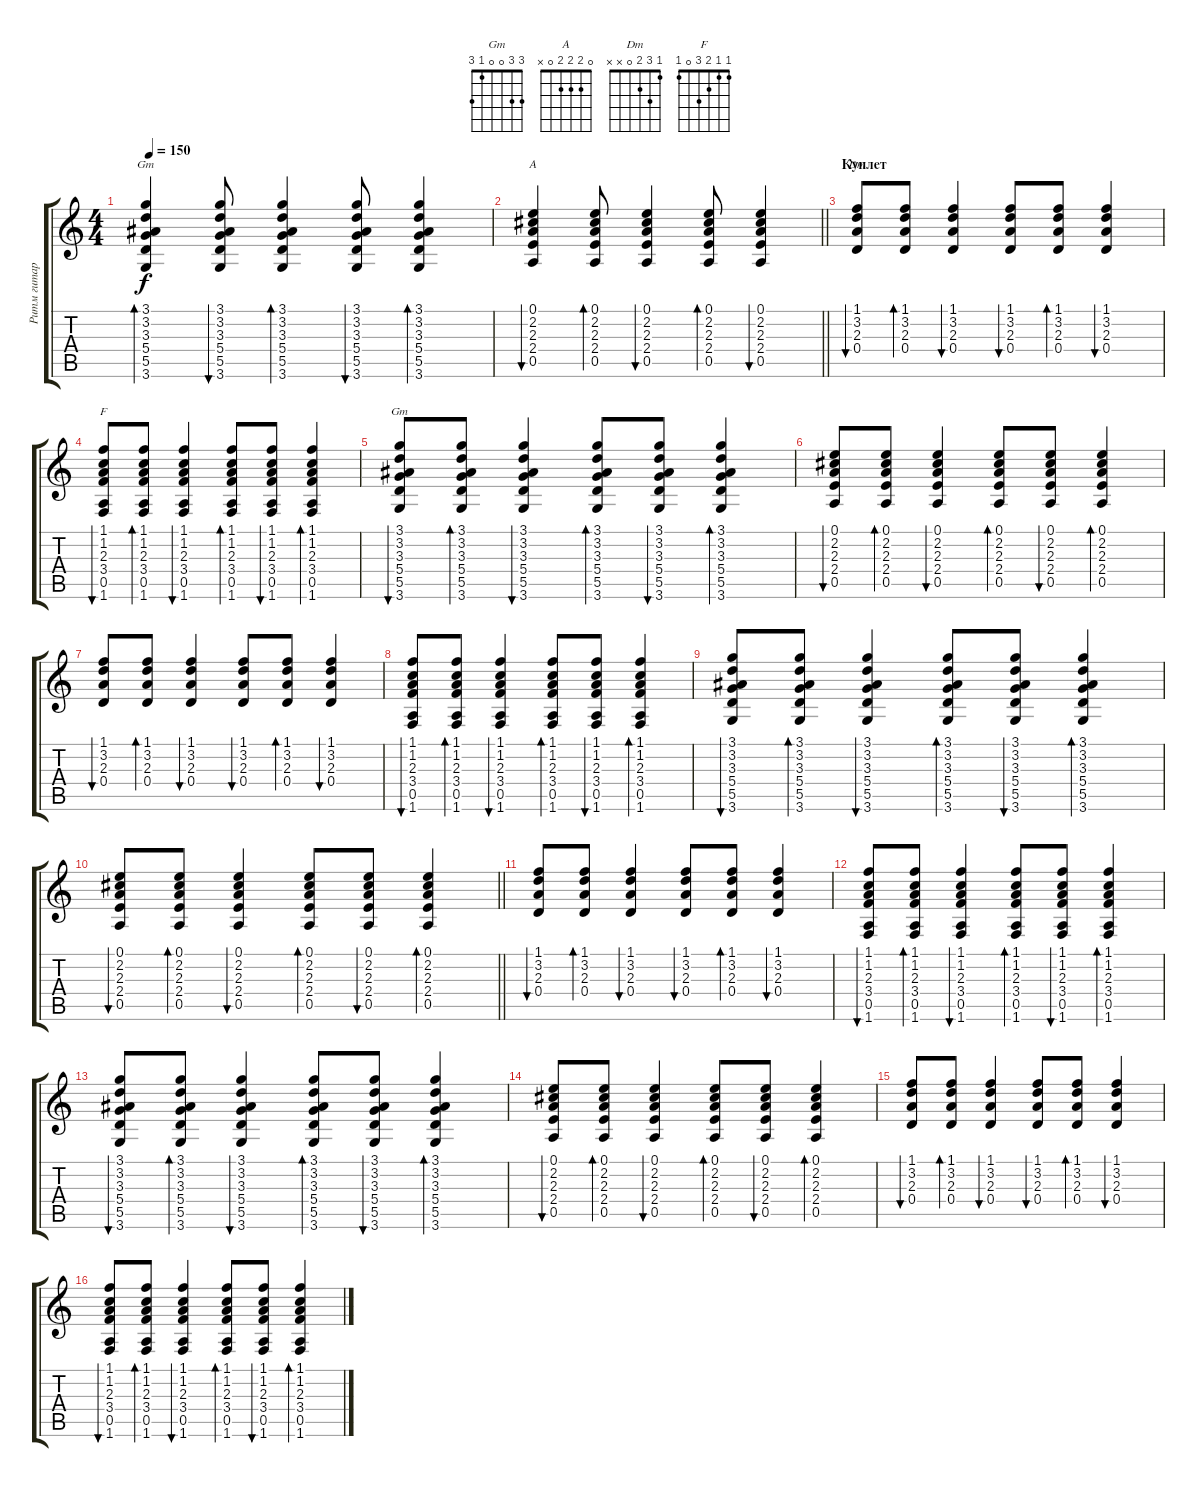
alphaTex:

\track ("Ритм гитара" "Ритм гитар") {instrument acousticguitarnylon}
\staff {score tabs}
\tuning (E4 B3 G3 D3 A2 E2) {hide}
\chord ("Gm" 3 3 0 0 1 3) {barre 3}
\chord ("A" 0 2 2 2 0 x)
\chord ("Dm" 1 3 2 0 x x)
\chord ("F" 1 1 2 3 0 1)
\chord ("Gm" 3 3 0 0 1 3)
\ts (4 4)
\tempo 150
\clef g2
\ks c
(3.1 3.2 3.3 5.4 5.5 3.6).4{bd 60 ch "Gm" dy f} (3.1 3.2 3.3 5.4 5.5 3.6).8{bu 60} (3.1 3.2 3.3 5.4 5.5 3.6).4{bd 60} (3.1 3.2 3.3 5.4 5.5 3.6).8{bu 60} (3.1 3.2 3.3 5.4 5.5 3.6).4{bd 60} |
\barLineRight lightlight
(0.1 2.2 2.3 2.4 0.5).4{bu 60 ch "A"} (0.1 2.2 2.3 2.4 0.5).8{bd 60} (0.1 2.2 2.3 2.4 0.5).4{bu 60} (0.1 2.2 2.3 2.4 0.5).8{bd 60} (0.1 2.2 2.3 2.4 0.5).4{bu 60} |
\section ("" "Куплет")
(1.1 3.2 2.3 0.4).8{bu 60 ch "Dm"} (1.1 3.2 2.3 0.4).8{bd 60} (1.1 3.2 2.3 0.4).4{bu 60} (1.1 3.2 2.3 0.4).8{bu 60} (1.1 3.2 2.3 0.4).8{bd 60} (1.1 3.2 2.3 0.4).4{bu 60} |
(1.1 1.2 2.3 3.4 0.5 1.6).8{bu 60 ch "F"} (1.1 1.2 2.3 3.4 0.5 1.6).8{bd 60} (1.1 1.2 2.3 3.4 0.5 1.6).4{bu 60} (1.1 1.2 2.3 3.4 0.5 1.6).8{bd 60} (1.1 1.2 2.3 3.4 0.5 1.6).8{bu 60} (1.1 1.2 2.3 3.4 0.5 1.6).4{bd 60} |
(3.1 3.2 3.3 5.4 5.5 3.6).8{bu 60 ch "Gm"} (3.1 3.2 3.3 5.4 5.5 3.6).8{bd 60} (3.1 3.2 3.3 5.4 5.5 3.6).4{bu 60} (3.1 3.2 3.3 5.4 5.5 3.6).8{bd 60} (3.1 3.2 3.3 5.4 5.5 3.6).8{bu 60} (3.1 3.2 3.3 5.4 5.5 3.6).4{bd 60} |
(0.1 2.2 2.3 2.4 0.5).8{bu 60} (0.1 2.2 2.3 2.4 0.5).8{bd 60} (0.1 2.2 2.3 2.4 0.5).4{bu 60} (0.1 2.2 2.3 2.4 0.5).8{bd 60} (0.1 2.2 2.3 2.4 0.5).8{bu 60} (0.1 2.2 2.3 2.4 0.5).4{bd 60} |
(1.1 3.2 2.3 0.4).8{bu 60} (1.1 3.2 2.3 0.4).8{bd 60} (1.1 3.2 2.3 0.4).4{bu 60} (1.1 3.2 2.3 0.4).8{bu 60} (1.1 3.2 2.3 0.4).8{bd 60} (1.1 3.2 2.3 0.4).4{bu 60} |
(1.1 1.2 2.3 3.4 0.5 1.6).8{bu 60} (1.1 1.2 2.3 3.4 0.5 1.6).8{bd 60} (1.1 1.2 2.3 3.4 0.5 1.6).4{bu 60} (1.1 1.2 2.3 3.4 0.5 1.6).8{bd 60} (1.1 1.2 2.3 3.4 0.5 1.6).8{bu 60} (1.1 1.2 2.3 3.4 0.5 1.6).4{bd 60} |
(3.1 3.2 3.3 5.4 5.5 3.6).8{bu 60} (3.1 3.2 3.3 5.4 5.5 3.6).8{bd 60} (3.1 3.2 3.3 5.4 5.5 3.6).4{bu 60} (3.1 3.2 3.3 5.4 5.5 3.6).8{bd 60} (3.1 3.2 3.3 5.4 5.5 3.6).8{bu 60} (3.1 3.2 3.3 5.4 5.5 3.6).4{bd 60} |
\barLineRight lightlight
(0.1 2.2 2.3 2.4 0.5).8{bu 60} (0.1 2.2 2.3 2.4 0.5).8{bd 60} (0.1 2.2 2.3 2.4 0.5).4{bu 60} (0.1 2.2 2.3 2.4 0.5).8{bd 60} (0.1 2.2 2.3 2.4 0.5).8{bu 60} (0.1 2.2 2.3 2.4 0.5).4{bd 60} |
\section ("" " ")
(1.1 3.2 2.3 0.4).8{bu 60} (1.1 3.2 2.3 0.4).8{bd 60} (1.1 3.2 2.3 0.4).4{bu 60} (1.1 3.2 2.3 0.4).8{bu 60} (1.1 3.2 2.3 0.4).8{bd 60} (1.1 3.2 2.3 0.4).4{bu 60} |
(1.1 1.2 2.3 3.4 0.5 1.6).8{bu 60} (1.1 1.2 2.3 3.4 0.5 1.6).8{bd 60} (1.1 1.2 2.3 3.4 0.5 1.6).4{bu 60} (1.1 1.2 2.3 3.4 0.5 1.6).8{bd 60} (1.1 1.2 2.3 3.4 0.5 1.6).8{bu 60} (1.1 1.2 2.3 3.4 0.5 1.6).4{bd 60} |
(3.1 3.2 3.3 5.4 5.5 3.6).8{bu 60} (3.1 3.2 3.3 5.4 5.5 3.6).8{bd 60} (3.1 3.2 3.3 5.4 5.5 3.6).4{bu 60} (3.1 3.2 3.3 5.4 5.5 3.6).8{bd 60} (3.1 3.2 3.3 5.4 5.5 3.6).8{bu 60} (3.1 3.2 3.3 5.4 5.5 3.6).4{bd 60} |
(0.1 2.2 2.3 2.4 0.5).8{bu 60} (0.1 2.2 2.3 2.4 0.5).8{bd 60} (0.1 2.2 2.3 2.4 0.5).4{bu 60} (0.1 2.2 2.3 2.4 0.5).8{bd 60} (0.1 2.2 2.3 2.4 0.5).8{bu 60} (0.1 2.2 2.3 2.4 0.5).4{bd 60} |
(1.1 3.2 2.3 0.4).8{bu 60} (1.1 3.2 2.3 0.4).8{bd 60} (1.1 3.2 2.3 0.4).4{bu 60} (1.1 3.2 2.3 0.4).8{bu 60} (1.1 3.2 2.3 0.4).8{bd 60} (1.1 3.2 2.3 0.4).4{bu 60} |
(1.1 1.2 2.3 3.4 0.5 1.6).8{bu 60} (1.1 1.2 2.3 3.4 0.5 1.6).8{bd 60} (1.1 1.2 2.3 3.4 0.5 1.6).4{bu 60} (1.1 1.2 2.3 3.4 0.5 1.6).8{bd 60} (1.1 1.2 2.3 3.4 0.5 1.6).8{bu 60} (1.1 1.2 2.3 3.4 0.5 1.6).4{bd 60}
